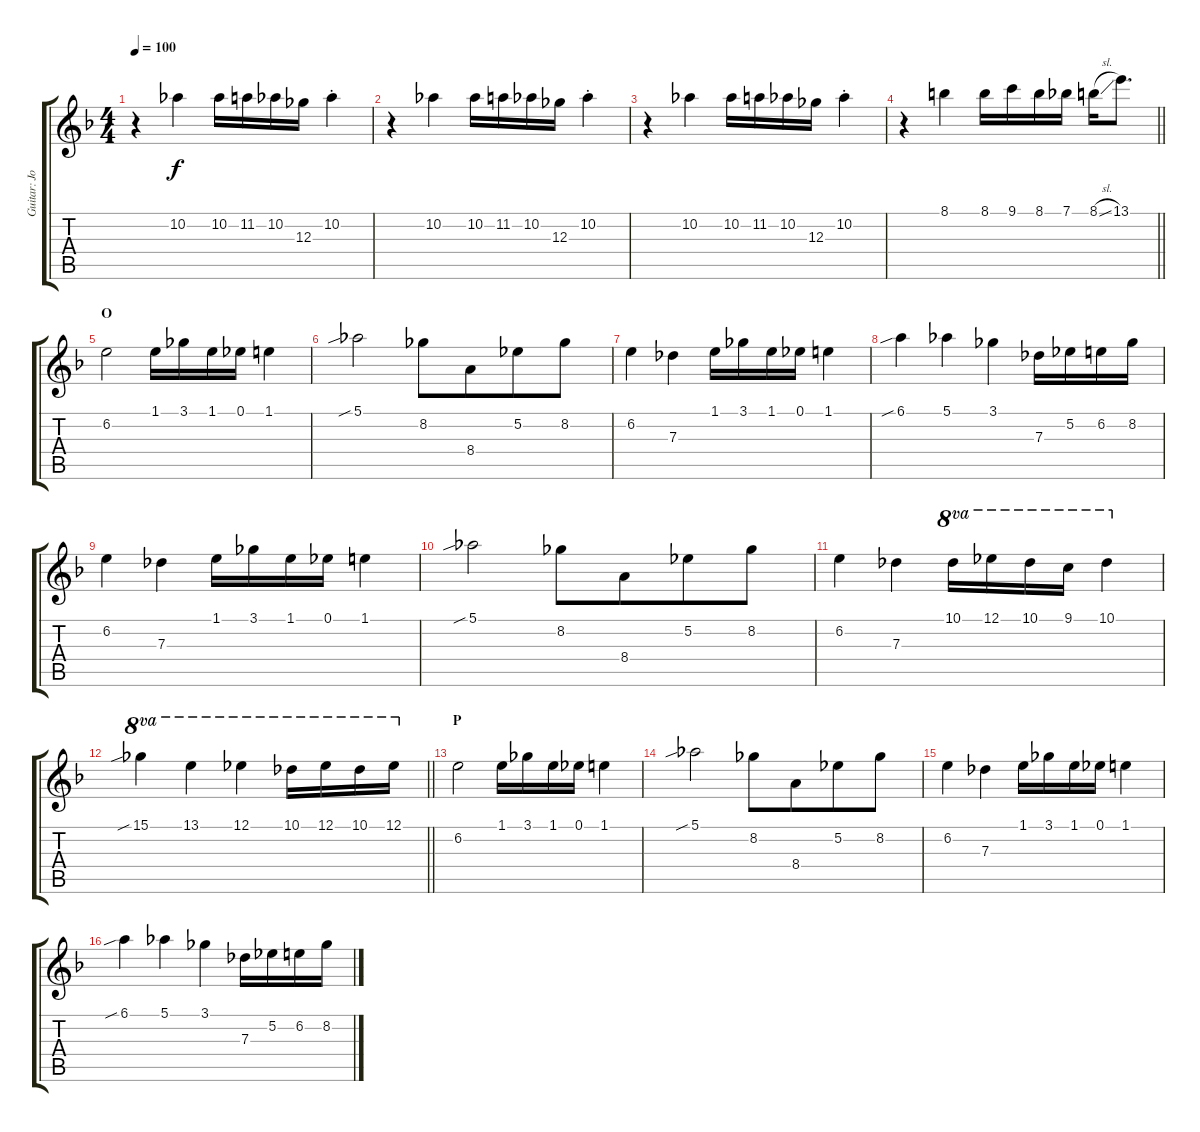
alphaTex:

\track ("Guitar: Jon" "Guitar: Jo") {instrument distortionguitar}
\staff {score tabs}
\tuning (Eb4 Bb3 Gb3 Db3 Ab2 Eb2) {hide}
\ts (4 4)
\tempo 100
\clef g2
\ks f
r.4{dy f} 10.2.4 10.2.16 11.2.16 10.2.16 12.3.16 10.2{st}.4 |
r.4 10.2.4 10.2.16 11.2.16 10.2.16 12.3.16 10.2{st}.4 |
r.4 10.2.4 10.2.16 11.2.16 10.2.16 12.3.16 10.2{st}.4 |
\barLineRight lightlight
r.4 8.1.4 8.1.16 9.1.16 8.1.16 7.1.16 8.1{sl}.16 13.1.8{d} |
\section ("" "O")
6.2.2 1.1.16 3.1.16 1.1.16 0.1.16 1.1.4 |
5.1{sib}.2 8.2.8 8.4.8{beam merge} 5.2.8 8.2.8 |
6.2.4 7.3.4 1.1.16 3.1.16 1.1.16 0.1.16 1.1.4 |
6.1{sib}.4 5.1.4 3.1.4{beam merge} 7.3.16 5.2.16 6.2.16 8.2.16 |
6.2.4 7.3.4 1.1.16 3.1.16 1.1.16 0.1.16 1.1.4 |
5.1{sib}.2 8.2.8 8.4.8{beam merge} 5.2.8 8.2.8 |
6.2.4 7.3.4 10.1.16{ot 8va} 12.1.16{ot 8va} 10.1.16{ot 8va} 9.1.16{ot 8va} 10.1.4{ot 8va} |
\barLineRight lightlight
15.1{sib}.4{ot 8va} 13.1.4{ot 8va} 12.1.4{ot 8va} 10.1.16{ot 8va} 12.1.16{ot 8va} 10.1.16{ot 8va} 12.1.16{ot 8va} |
\section ("" "P")
6.2.2 1.1.16 3.1.16 1.1.16 0.1.16 1.1.4 |
5.1{sib}.2 8.2.8 8.4.8{beam merge} 5.2.8 8.2.8 |
6.2.4 7.3.4 1.1.16 3.1.16 1.1.16 0.1.16 1.1.4 |
6.1{sib}.4 5.1.4 3.1.4{beam merge} 7.3.16 5.2.16 6.2.16 8.2.16
